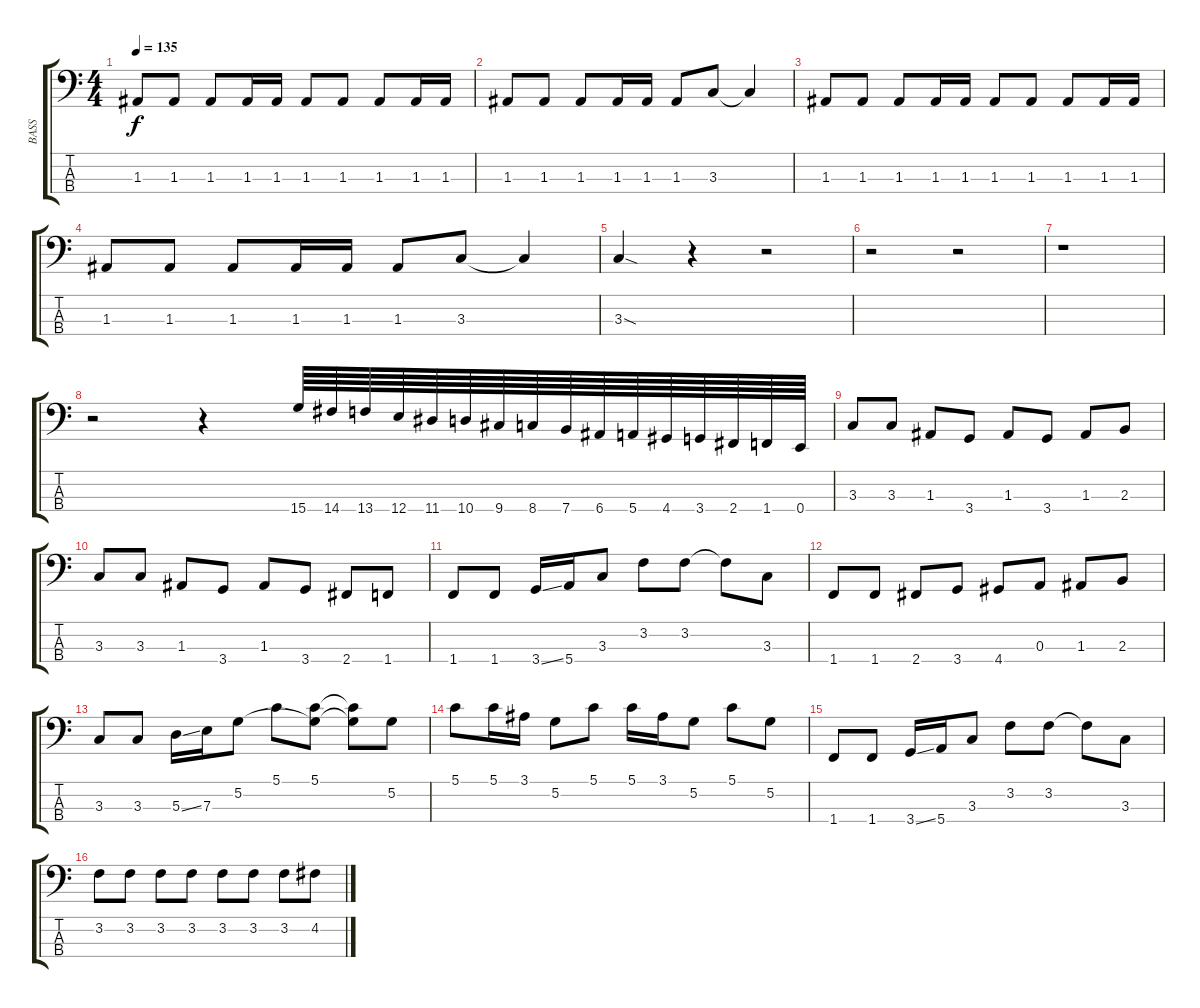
\track ("BASS" "BASS") {instrument electricbasspick}
\staff {score tabs}
\tuning (G2 D2 A1 E1) {hide}
\ts (4 4)
\tempo 135
\clef f4
\ks c
1.3.8{dy f} 1.3.8 1.3.8 1.3.16 1.3.16 1.3.8 1.3.8 1.3.8 1.3.16 1.3.16 |
1.3.8 1.3.8 1.3.8 1.3.16 1.3.16 1.3.8 3.3.8 3.3{t}.4 |
1.3.8 1.3.8 1.3.8 1.3.16 1.3.16 1.3.8 1.3.8 1.3.8 1.3.16 1.3.16 |
1.3.8 1.3.8 1.3.8 1.3.16 1.3.16 1.3.8 3.3.8 3.3{t}.4 |
3.3{sod}.4 r.4 r.2 |
r.2 r.2 |
r.1 |
r.2 r.4 15.4.64 14.4.64 13.4.64 12.4.64 11.4.64 10.4.64 9.4.64 8.4.64 7.4.64 6.4.64 5.4.64 4.4.64 3.4.64 2.4.64 1.4.64 0.4.64 |
3.3.8 3.3.8 1.3.8 3.4.8 1.3.8 3.4.8 1.3.8 2.3.8 |
3.3.8 3.3.8 1.3.8 3.4.8 1.3.8 3.4.8 2.4.8 1.4.8 |
1.4.8 1.4.8 3.4{ss}.16 5.4.16 3.3.8 3.2.8 3.2.8 3.2{t}.8 3.3.8 |
1.4.8 1.4.8 2.4.8 3.4.8 4.4.8 0.3.8 1.3.8 2.3.8 |
3.3.8 3.3.8 5.3{ss}.16 7.3.16 5.2.8 5.1.8 (5.1 5.2{t}).8 (5.1{t} 5.2{t}).8 5.2.8 |
5.1.8 5.1.16 3.1.16 5.2.8 5.1.8 5.1.16 3.1.16 5.2.8 5.1.8 5.2.8 |
1.4.8 1.4.8 3.4{ss}.16 5.4.16 3.3.8 3.2.8 3.2.8 3.2{t}.8 3.3.8 |
3.2.8 3.2.8 3.2.8 3.2.8 3.2.8 3.2.8 3.2.8 4.2.8
